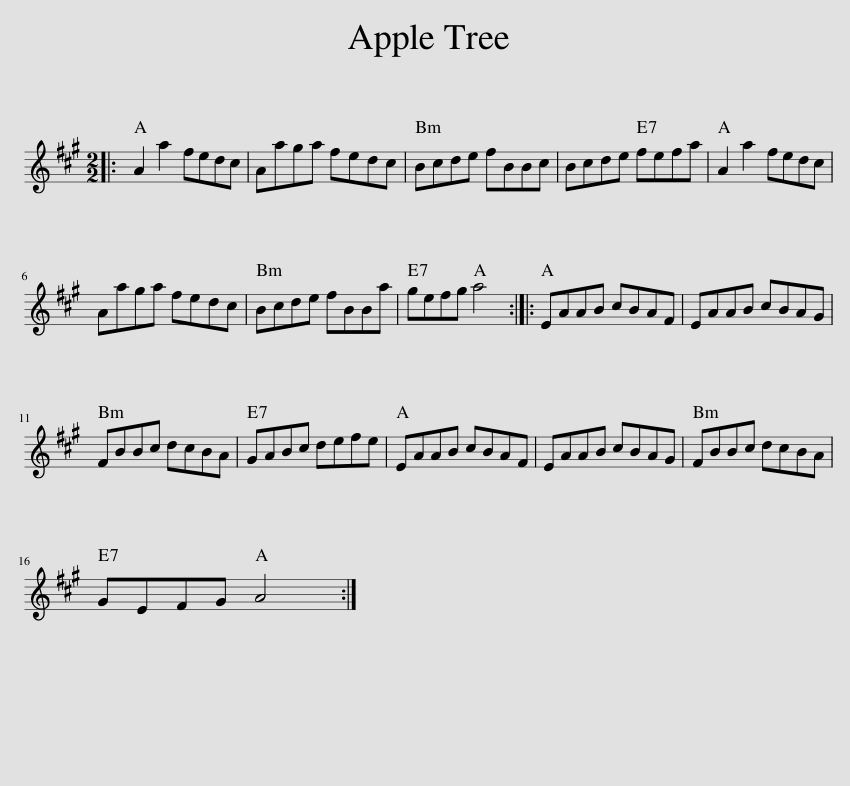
X:1
L:1/8
M:2/2
I:linebreak $
K:A
V:1 treble
V:1
|: A2 a2 fedc | Aaga fedc | Bcde fBBc | Bcde fefa | A2 a2 fedc |$ %5
 Aaga fedc | Bcde fBBa | gefg a4 :: EAAB cBAF | EAAB cBAG |$ %10
 FBBc dcBA | GABc defe | EAAB cBAF | EAAB cBAG | FBBc dcBA |$ %15
 GEFG A4 :| %16
